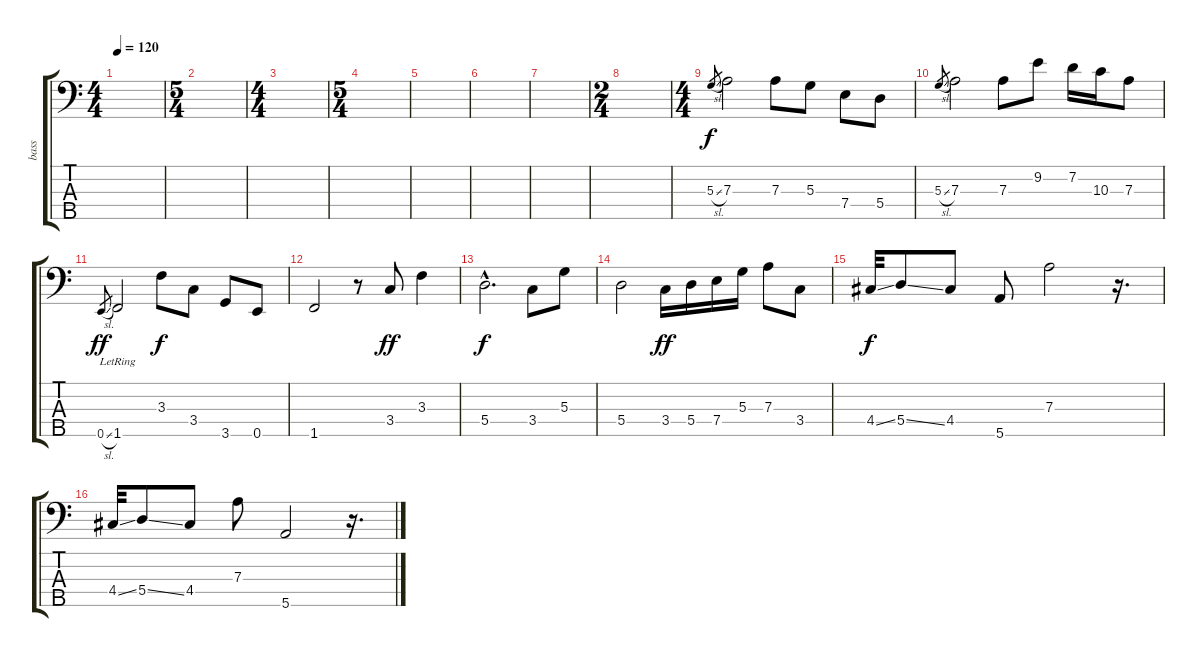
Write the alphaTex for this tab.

\track ("bass" "bass") {instrument acousticbass}
\staff {score tabs}
\tuning (B3 G2 D2 A1 E1) {hide}
\ts (4 4)
\tempo 120
\clef f4
\ks c
|
\ts (5 4)
|
\ts (4 4)
|
\ts (5 4)
|
|
|
|
\ts (2 4)
|
\ts (4 4)
5.3{sl}.8{gr} 7.3.2 7.3.8 5.3.8 7.4.8 5.4.8 |
5.3{sl}.8{gr} 7.3.2 7.3.8 9.2.8 7.2.16 10.3.16 7.3.8 |
0.5{sl}.8{gr dy ff} 1.5{lr}.2 3.3.8{dy f} 3.4.8 3.5.8 0.5.8 |
1.5.2 r.8 3.4.8{dy ff} 3.3.4 |
5.4{hac}.2{d dy f} 3.4.8 5.3.8 |
5.4.2 3.4.16{dy ff} 5.4.16 7.4.16 5.3.16 7.3.8 3.4.8 |
4.4{ss}.32{dy f} 5.4{ss}.8 4.4.8 5.5.8 7.3.2 r.16{d} |
4.4{ss}.32 5.4{ss}.8 4.4.8 7.3.8 5.5.2 r.16{d}
